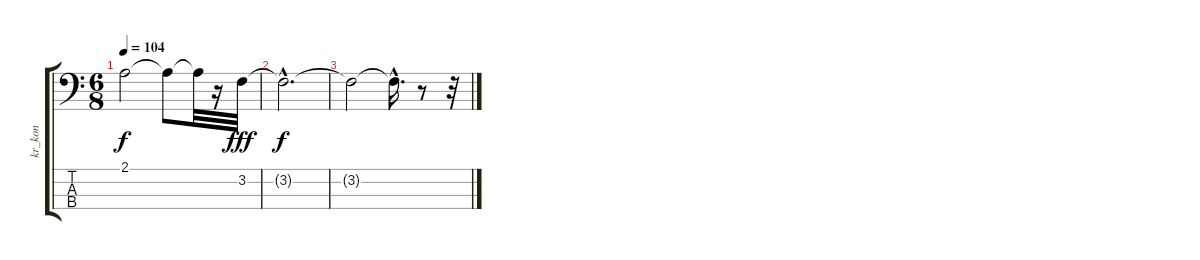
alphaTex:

\track ("kr_kon" "kr_kon") {instrument electricbassfinger}
\staff {score tabs}
\tuning (G2 D2 A1 E1) {hide}
\ts (6 8)
\tempo 104
\clef f4
\ks c
2.1{t}.2{dy f} 2.1{t}.8 2.1{t}.32 r.16 3.2.32{dy fff} |
3.2{hac t}.2{d dy f} |
3.2{t}.2 3.2{hac t}.16{d} r.8 r.32
